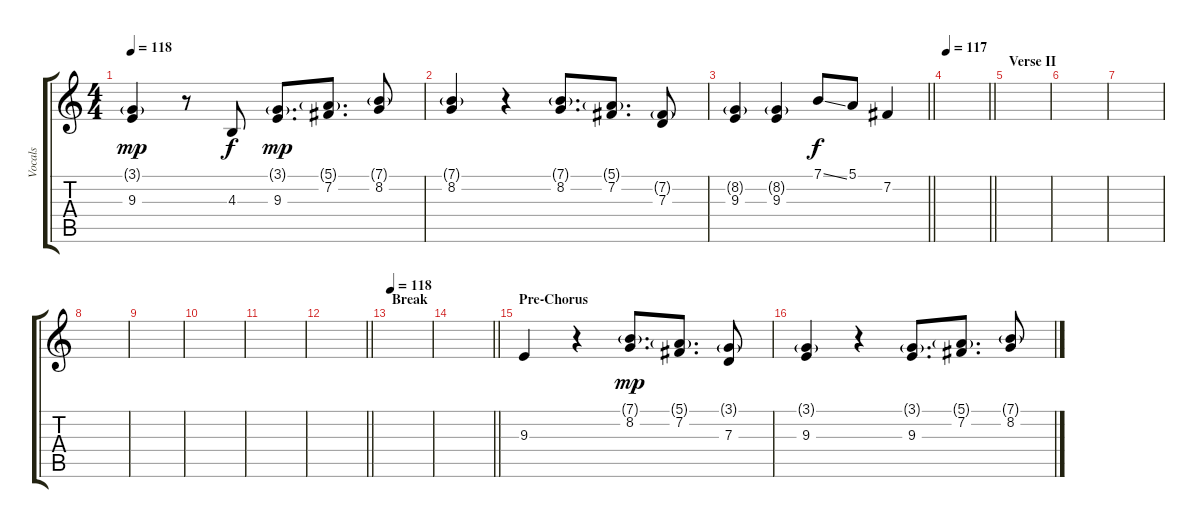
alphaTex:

\track ("Vocals" "Vocals") {instrument synthvoice}
\staff {score tabs}
\tuning (E4 B3 G3 D3 A2 E2) {hide}
\ts (4 4)
\tempo 118
\clef g2
\ks c
(3.1{g} 9.3).4{dy mp} r.8 4.3.8{dy f} (3.1{g} 9.3).8{d dy mp} (5.1{g} 7.2).8{d} (7.1{g} 8.2).8 |
(7.1{g} 8.2).4 r.4 (7.1{g} 8.2).8{d} (5.1{g} 7.2).8{d} (7.2{g} 7.3).8 |
\barLineRight lightlight
(8.2{g} 9.3).4 (8.2{g} 9.3).4 7.1{ss}.8{dy f} 5.1.8 7.2.4 |
\tempo 117
\barLineRight lightlight
|
\section ("" "Verse II")
|
|
|
|
|
|
|
\barLineRight lightlight
|
\section ("" "Break")
\tempo 118
|
\barLineRight lightlight
|
\section ("" "Pre-Chorus")
9.3.4 r.4 (7.1{g} 8.2).8{d dy mp} (5.1{g} 7.2).8{d} (3.1{g} 7.3).8 |
(3.1{g} 9.3).4 r.4 (3.1{g} 9.3).8{d} (5.1{g} 7.2).8{d} (7.1{g} 8.2).8
